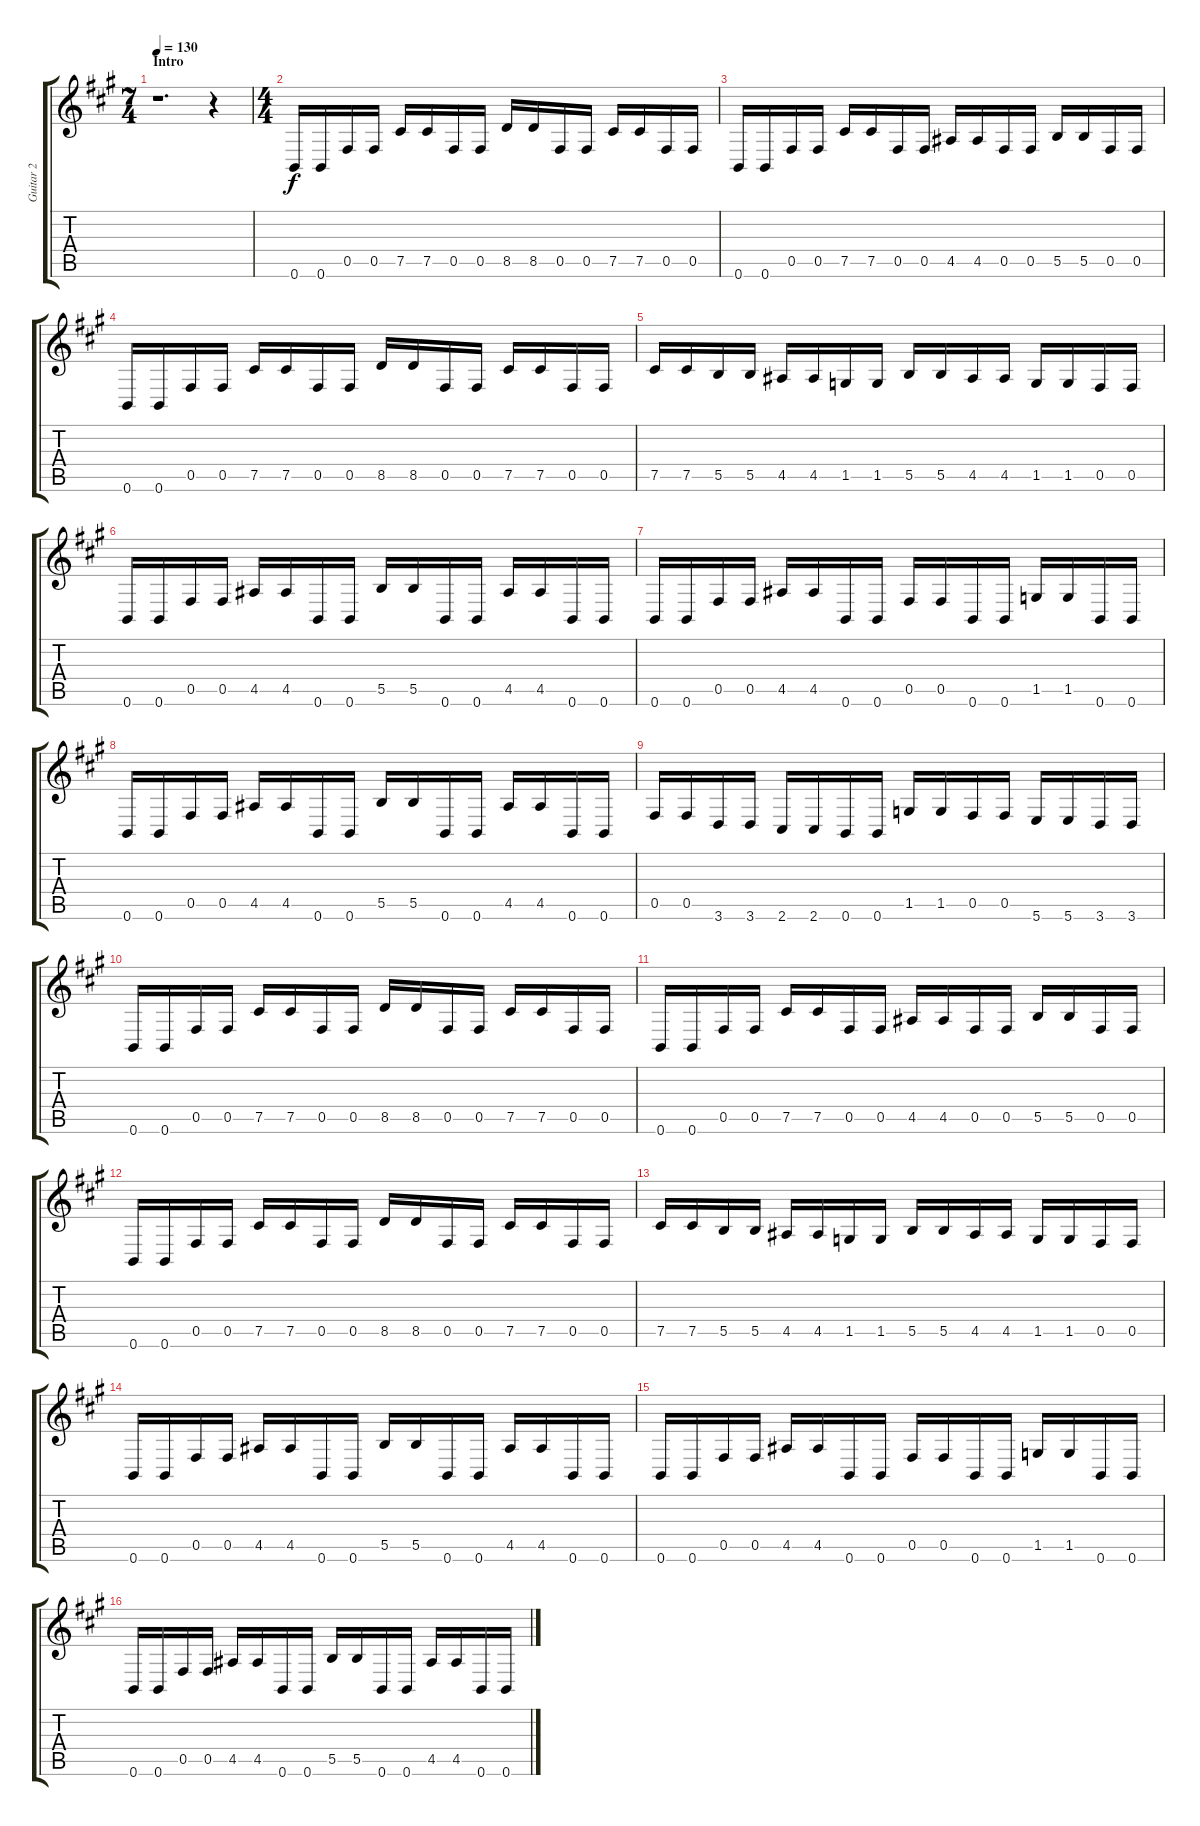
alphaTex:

\track ("Guitar 2" "Guitar 2") {instrument distortionguitar}
\staff {score tabs}
\tuning (Db4 Ab3 E3 B2 Gb2 B1) {hide}
\ts (7 4)
\section ("" "Intro")
\tempo 130
\clef g2
\ks a
r.1{d dy f instrument distortionguitar} r.4 |
\ts (4 4)
0.6.16 0.6.16 0.5.16 0.5.16 7.5.16 7.5.16 0.5.16 0.5.16 8.5.16 8.5.16 0.5.16 0.5.16 7.5.16 7.5.16 0.5.16 0.5.16 |
0.6.16 0.6.16 0.5.16 0.5.16 7.5.16 7.5.16 0.5.16 0.5.16 4.5.16 4.5.16 0.5.16 0.5.16 5.5.16 5.5.16 0.5.16 0.5.16 |
0.6.16 0.6.16 0.5.16 0.5.16 7.5.16 7.5.16 0.5.16 0.5.16 8.5.16 8.5.16 0.5.16 0.5.16 7.5.16 7.5.16 0.5.16 0.5.16 |
7.5.16 7.5.16 5.5.16 5.5.16 4.5.16 4.5.16 1.5.16 1.5.16 5.5.16 5.5.16 4.5.16 4.5.16 1.5.16 1.5.16 0.5.16 0.5.16 |
0.6.16 0.6.16 0.5.16 0.5.16 4.5.16 4.5.16 0.6.16 0.6.16 5.5.16 5.5.16 0.6.16 0.6.16 4.5.16 4.5.16 0.6.16 0.6.16 |
0.6.16 0.6.16 0.5.16 0.5.16 4.5.16 4.5.16 0.6.16 0.6.16 0.5.16 0.5.16 0.6.16 0.6.16 1.5.16 1.5.16 0.6.16 0.6.16 |
0.6.16 0.6.16 0.5.16 0.5.16 4.5.16 4.5.16 0.6.16 0.6.16 5.5.16 5.5.16 0.6.16 0.6.16 4.5.16 4.5.16 0.6.16 0.6.16 |
0.5.16 0.5.16 3.6.16 3.6.16 2.6.16 2.6.16 0.6.16 0.6.16 1.5.16 1.5.16 0.5.16 0.5.16 5.6.16 5.6.16 3.6.16 3.6.16 |
0.6.16 0.6.16 0.5.16 0.5.16 7.5.16 7.5.16 0.5.16 0.5.16 8.5.16 8.5.16 0.5.16 0.5.16 7.5.16 7.5.16 0.5.16 0.5.16 |
0.6.16 0.6.16 0.5.16 0.5.16 7.5.16 7.5.16 0.5.16 0.5.16 4.5.16 4.5.16 0.5.16 0.5.16 5.5.16 5.5.16 0.5.16 0.5.16 |
0.6.16 0.6.16 0.5.16 0.5.16 7.5.16 7.5.16 0.5.16 0.5.16 8.5.16 8.5.16 0.5.16 0.5.16 7.5.16 7.5.16 0.5.16 0.5.16 |
7.5.16 7.5.16 5.5.16 5.5.16 4.5.16 4.5.16 1.5.16 1.5.16 5.5.16 5.5.16 4.5.16 4.5.16 1.5.16 1.5.16 0.5.16 0.5.16 |
0.6.16 0.6.16 0.5.16 0.5.16 4.5.16 4.5.16 0.6.16 0.6.16 5.5.16 5.5.16 0.6.16 0.6.16 4.5.16 4.5.16 0.6.16 0.6.16 |
0.6.16 0.6.16 0.5.16 0.5.16 4.5.16 4.5.16 0.6.16 0.6.16 0.5.16 0.5.16 0.6.16 0.6.16 1.5.16 1.5.16 0.6.16 0.6.16 |
0.6.16 0.6.16 0.5.16 0.5.16 4.5.16 4.5.16 0.6.16 0.6.16 5.5.16 5.5.16 0.6.16 0.6.16 4.5.16 4.5.16 0.6.16 0.6.16
